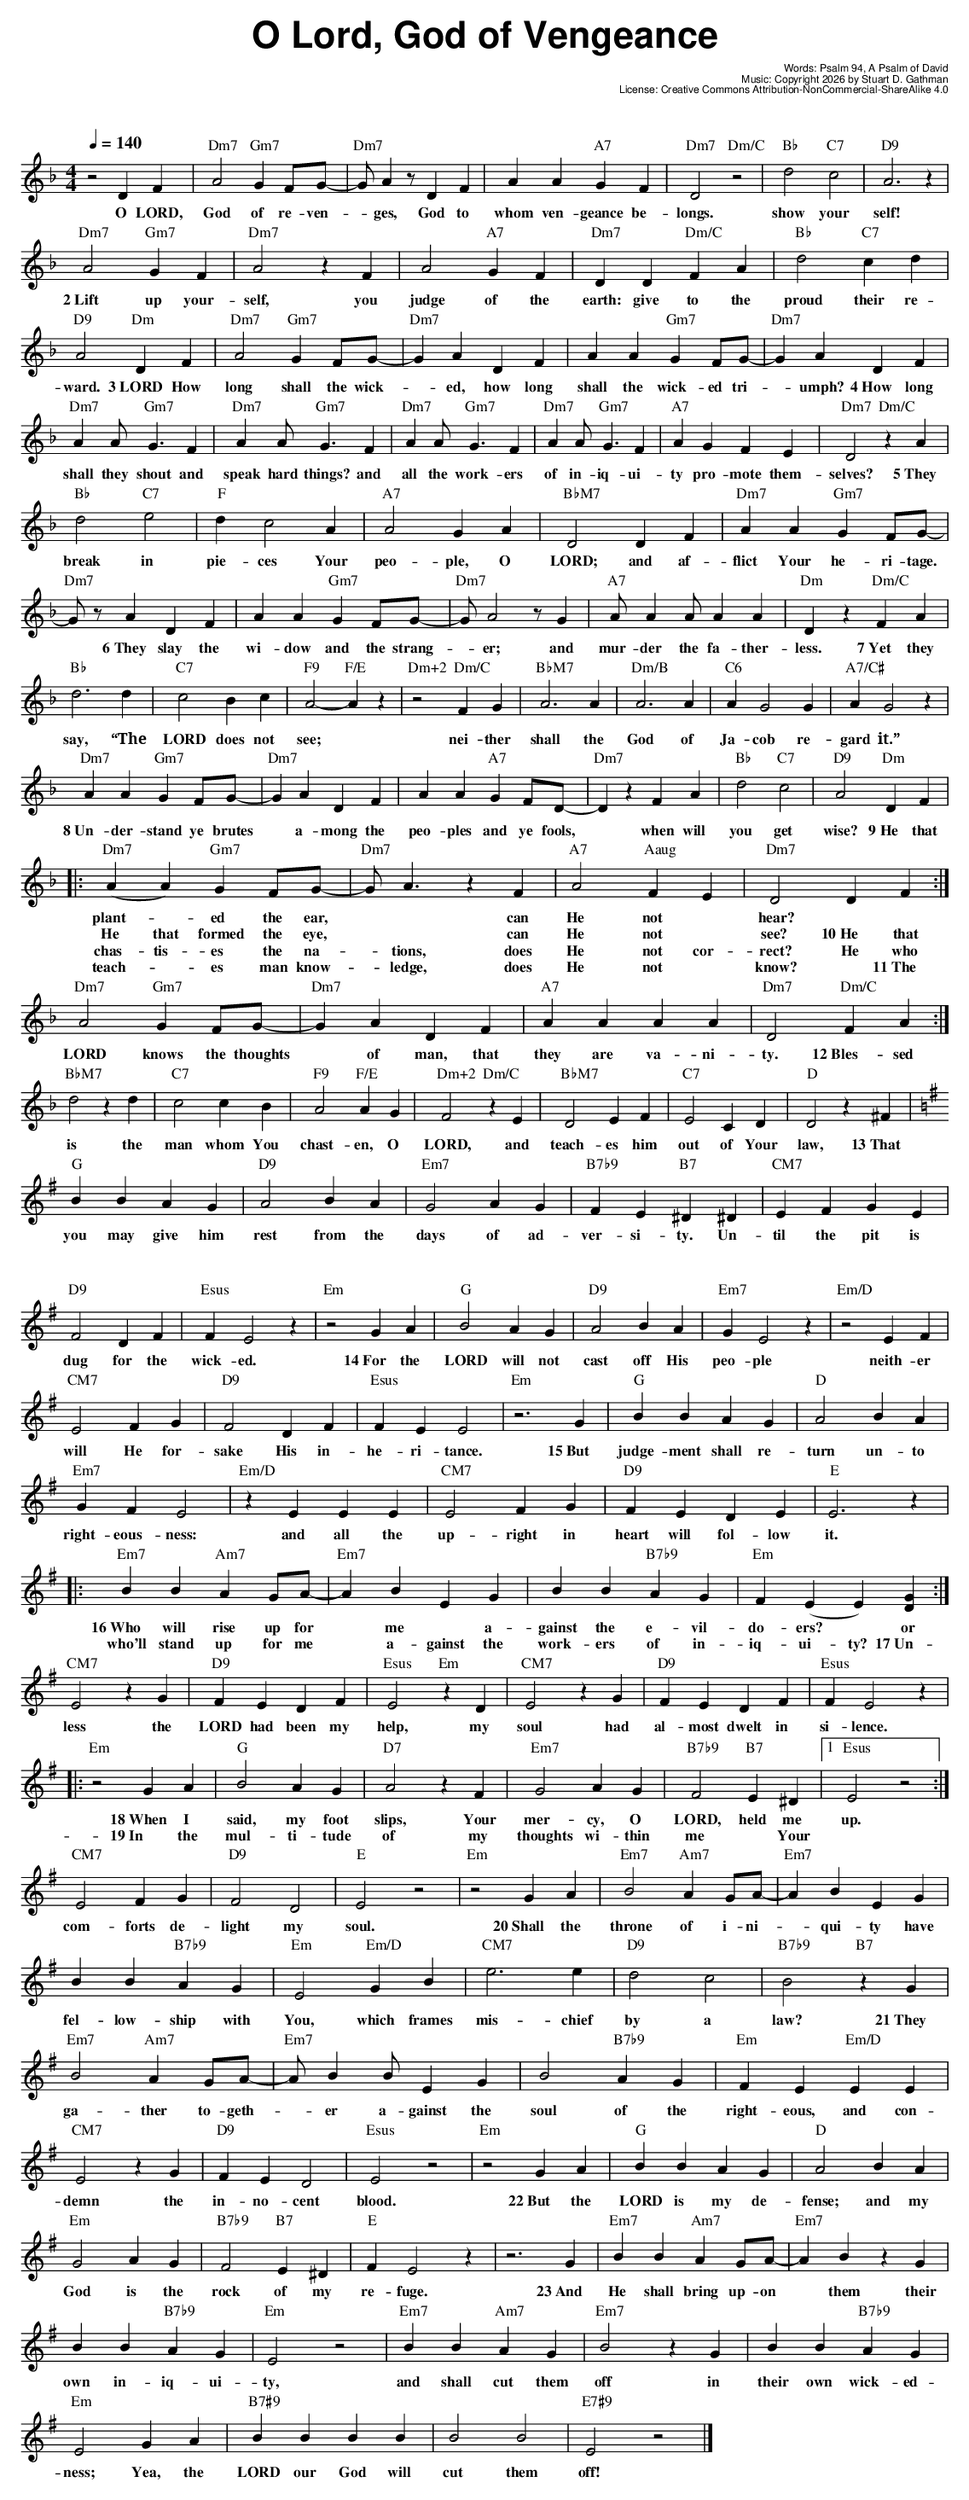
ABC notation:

X:1
T: O Lord, God of Vengeance
C: Words: Psalm 94, A Psalm of David
C: Music: Copyright 2026 by Stuart D. Gathman
C: License: Creative Commons Attribution-NonCommercial-ShareAlike 4.0
M: 4/4
L: 1/4
Q: 1/4=140
K: Dm
V:1
z2 DF|"Dm7"A2 "Gm7"GF/G/-|"Dm7"G/Az/ DF|AA"A7"GF|"Dm7"D2"Dm/C"z2|"Bb"d2 "C7" c2|"D9" A3z |
w:O LORD,|God of re-ven-|*ges, God to|whom ven-geance be-|longs.|show your|self!|
   "Dm7"A2 "Gm7"GF|"Dm7"A2 zF|A2 "A7"GF|"Dm7"D D"Dm/C"FA|"Bb"d2 "C7"cd|
w:2~Lift up your-|self, you|judge of the|earth: give to the|proud their re-|
"D9"A2"Dm"DF|"Dm7"A2 "Gm7"GF/G/-|"Dm7"GA DF|AA "Gm7"GF/G/-| "Dm7"GA DF|
w:ward. 3~LORD How|long shall the wick-|*ed, how long|shall the wick-ed tri-|*umph? 4~How long|
"Dm7"AA<"Gm7"GF|"Dm7"AA<"Gm7"GF|"Dm7"AA<"Gm7"GF|"Dm7"AA<"Gm7"GF|"A7"AG FE|"Dm7"D2 "Dm/C"zA|
w:shall they shout and|speak hard things? and|all the work-ers|of in-iq-ui-|ty pro-mote them-|selves? 5~They|
"Bb"d2"C7"e2|"F"d c2 A|"A7"A2 GA|"BbM7"D2 DF|"Dm7"AA "Gm7"GF/G/-|
w:break in|pie-ces Your|peo-ple, O|LORD; and af-|flict Your he-ri-tage.|
"Dm7"G/z/ ADF|AA "Gm7"GF/G/-|"Dm7"G/A2z/ G|"A7"A/AA/ AA|"Dm" Dz "Dm/C"FA|
w:* 6~They slay the|wi-dow and the strang-|*er; and|mur-der the fa-ther-|less. 7~Yet they|
"Bb"d3 d|"C7"c2 Bc|"F9"A2-"F/E"Az|"Dm+2"z2"Dm/C"FG|"BbM7"A3 A|"Dm/B"A3 A|"C6"A G2 G|"A7/C#"A G2 z|
w:say, “The|LORD does not|see;*|nei-ther|shall the|God of|Ja-cob re-|gard it.”|
"Dm7"AA "Gm7"GF/G/-|"Dm7"G ADF|AA"A7"GF/D/-|"Dm7"Dz FA|"Bb"d2 "C7"c2|"D9"A2 "Dm"DF|
w:8~Un-der-stand ye brutes|*a-mong the|peo-ples and ye fools,|*when will|you get|wise? 9~He that|
|:"Dm7"(AA)"Gm7"GF/G/-|"Dm7"G<A zF|"A7"A2 "Aaug"FE|"Dm7"D2 DF:|
w:plant-*ed the ear,|** can|He not*|hear?* * |
w:He that formed the eye,|** can|He not*|see? 10~He that|
w:chas-tis-es the na-|*tions, does|He not cor-|rect? He who|
w:teach-*es man know-|*ledge, does|He not*|know? * 11~The|
"Dm7"A2"Gm7"GF/G/-|"Dm7"G ADF|"A7"AA AA|"Dm7"D2 "Dm/C"FA:|
w:LORD knows the thoughts|*of man, that|they are va-ni-|ty.  12~Bles-sed|
"BbM7"d2zd|"C7"c2 cB|"F9"A2"F/E"AG|"Dm+2"F2"Dm/C"zE|"BbM7"D2 EF|"C7"E2CD|"D"D2z^F|
w:is the|man whom You|chast-en, O|LORD, and|teach-es him|out of Your|law, 13~That|
[K:G]"G"BB AG|"D9"A2 BA|"Em7"G2 AG|"B7b9"FE"B7"^D^D|"CM7"EF GE|
w:you may give him|rest from the|days of ad-|ver-si-ty. Un-|til the pit is|
"D9"F2 DF|"Esus"FE2z|"Em"z2 GA|"G"B2 AG|"D9"A2 BA|"Em7"GE2 z|"Em/D"z2EF|
w:dug for the|wick-ed.|14~For the|LORD will not|cast off His|peo-ple|neith-er|
"CM7"E2 FG|"D9"F2 DF|"Esus"FE E2|"Em"z3 G|"G"BB AG|"D"A2 BA|
w:will He for-|sake His in-|he-ri-tance.|15~But|judge-ment shall re-|turn un-to|
"Em7"GF E2|"Em/D"z E E E|"CM7"E2 FG|"D9"F E D E|"E"E3 z|
w:right-eous-ness:|and all the|up-right in|heart will fol-low|it.|
|:"Em7"BB "Am7"AG/A/-|"Em7"AB EG|BB"B7b9"AG|"Em"F(EE)[GD]:|
w:16~Who will rise up for|*me* a-|gainst the e-vil-|do-ers?* or|
w:who'll stand up for me|*a-gainst the|work-ers of in-|iq-ui-ty? 17~Un-|
"CM7"E2zG|"D9"FE DF|"Esus"E2"Em"zD|"CM7"E2 zG|"D9"FE DF|"Esus"FE2z|
w:less the|LORD had been my|help, my|soul had|al-most dwelt in|si-lence.|
|:"Em"z2 GA|"G"B2 AG|"D7"A2 zF|"Em7"G2 AG|"B7b9"F2"B7"E^D|[1"Esus"E2 z2:|
w:18~When I|said, my foot|slips, Your|mer-cy, O|LORD, held me|up. |
w:19~In the|mul-ti-tude|of my|thoughts wi-thin|me* Your|* |
"CM7"E2 FG|"D9"F2 D2|"E"E2 z2|"Em"z2 GA|"Em7"B2 "Am7"AG/A/-|"Em7"AB EG|
w:com-forts de-|light my|soul.|20~Shall the|throne of i-ni-|*qui-ty have|
BB"B7b9"AG|"Em"E2 "Em/D"GB|"CM7"e3 e|"D9"d2 c2|"B7b9"B2"B7"zG|
w:fel-low-ship with|You, which frames|mis-chief|by a|law? 21~They|
"Em7"B2 "Am7"AG/A/-|"Em7"A/BB/ EG|B2"B7b9"AG|"Em"FE "Em/D"EE|
w:ga-ther to-geth-|*er a-gainst the|soul of the|right-eous, and con-|
"CM7"E2zG|"D9"FE D2|"Esus"E2 z2|"Em"z2 GA|"G"BB AG|"D"A2 BA|
w:demn the|in-no-cent|blood. 22~But the|LORD is my de-|fense; and my|
"Em"G2 AG|"B7b9"F2"B7"E^D|"E"FE2z|z3 G|"Em7"BB "Am7"AG/A/-|"Em7"AB zG|
w:God is the|rock of my|re-fuge.|23~And|He shall bring up-on|*them their|
BB"B7b9"AG|"Em"E2 z2|"Em7"BB "Am7"AG|"Em7"B2 zG|BB"B7b9"AG|
w:own in-iq-ui-|ty,|and shall cut them|off in|their own wick-ed-|
"Em"E2 GA|"B7#9"BB BB|B2 B2|"E7#9"E2 z2|]
w:ness; Yea, the|LORD our God will|cut them|off!|
